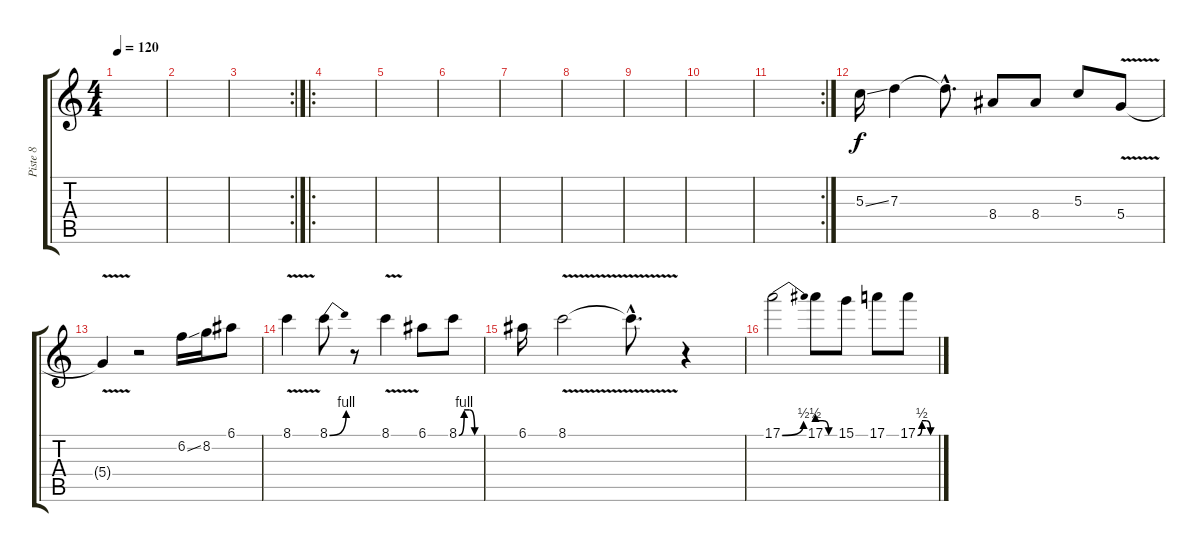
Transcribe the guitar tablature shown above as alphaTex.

\track ("Piste 8" "Piste 8") {instrument distortionguitar}
\staff {score tabs}
\tuning (E4 B3 G3 D3 A2 E2) {hide}
\ts (4 4)
\tempo 120
\clef g2
\ks c
|
|
\rc 2
|
\ro
|
|
|
|
|
|
|
\rc 2
|
5.3{ss}.16 7.3.4 7.3{hac t}.8{d} 8.4.8 8.4.8 5.3.8 5.4{v}.8 |
5.4{t}.4 r.2 6.2{ss}.16 8.2.16 6.1.8 |
8.1{v}.4 8.1{be (bend 0 0 60 4)}.8 r.8 8.1{v}.4 6.1.8 8.1{be (custom 0 0 15 4 30 4 45 0 60 0)}.8 |
6.1.16 8.1{v}.2 8.1{hac t}.8{d} r.4 |
17.1{be (bend 0 0 60 2)}.2 17.1{be (custom 0 2 20 2 40 0 60 0)}.8 15.1.8 17.1.8 17.1{be (custom 0 0 15 2 30 2 45 0 60 0)}.8
